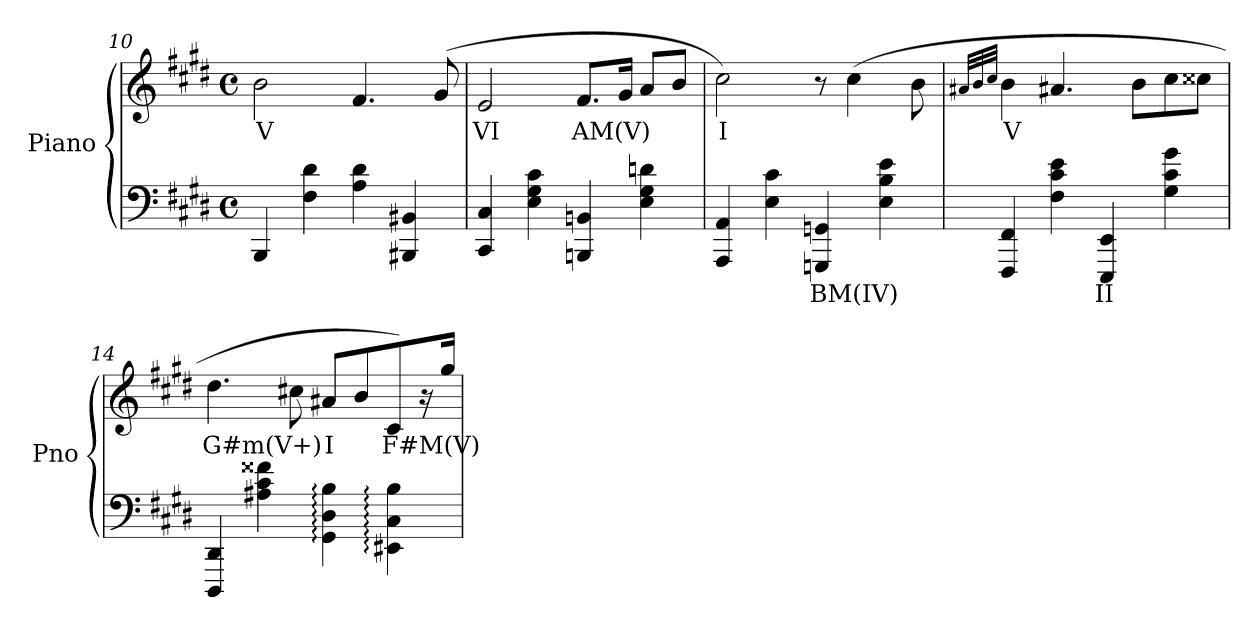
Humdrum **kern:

**kern	**text	**kern	**text
*part1	*part1	*part1	*part1
*staff2	*staff2	*staff1	*staff1
*I"Piano	*	*	*
*I'Pno	*	*	*
!!LO:LB:g=z
*clefF4	*	*clefG2	*
*k[f#c#g#d#]	*	*k[f#c#g#d#]	*
*M4/4	*	*M4/4	*
*met(c)	*	*met(c)	*
=10	=10	=10	=10
!	!	!	!LO:LY:b
4BBB/	.	2b\	V
4F#\ 4d#\	.	.	.
4A\ 4d#\	.	4.f#/	.
4BBB#X/ 4BB#X/	.	.	.
.	.	(>8g#/	.
=11	=11	=11	=11
!	!	!	!LO:LY:b
4CC#/ 4C#/	.	2e/	VI
4E\ 4G#\ 4c#\	.	.	.
!	!	!	!LO:LY:b
4BBBn/ 4BBn/	.	8.f#/L	AM(V)
.	.	16g#/Jk	.
4E\ 4G#\ 4dn\	.	8a/L	.
.	.	8b/J	.
=12	=12	=12	=12
!	!	!	!LO:LY:b
4AAA/ 4AA/	.	2cc#\)	I
4E\ 4c#\	.	.	.
!	!LO:LY:b	!	!
4GGGn/ 4GGn/	BM(IV)	8r	.
.	.	(>4cc#\	.
4E\ 4B\ 4e\	.	.	.
.	.	8b\	.
=13	=13	=13	=13
.	.	32qa#X/LLL	.
.	.	32qb/	.
.	.	32qcc#/JJJ	.
!	!	!	!LO:LY:b
4FFF#/ 4FF#/	.	4b\	V
4F#\ 4c#\ 4e\	.	4.a#/	.
!	!LO:LY:b	!	!
4EEE/ 4EE/	II	.	.
.	.	8b\L	.
4G#\ 4c#\ 4g#\	.	8cc#\	.
.	.	8cc##X\J	.
=14	=14	=14	=14
!	!	!	!LO:LY:b
4DDD#/ 4DD#/	.	4.dd#\	G#m(V+)
4A#X\ 4c#\ 4f##X\	.	.	.
.	.	8cc#X\	.
!	!	!	!LO:LY:b
4GG#\: 4D#\: 4B\:	.	8a#X/L	I
.	.	8b/	.
!	!	!	!LO:LY:b
4EE#X\: 4C#\: 4B\:	.	8c#/)	F#M(V)
.	.	16r	.
.	.	16gg#/Jk	.
=	=	=	=
*-	*-	*-	*-
